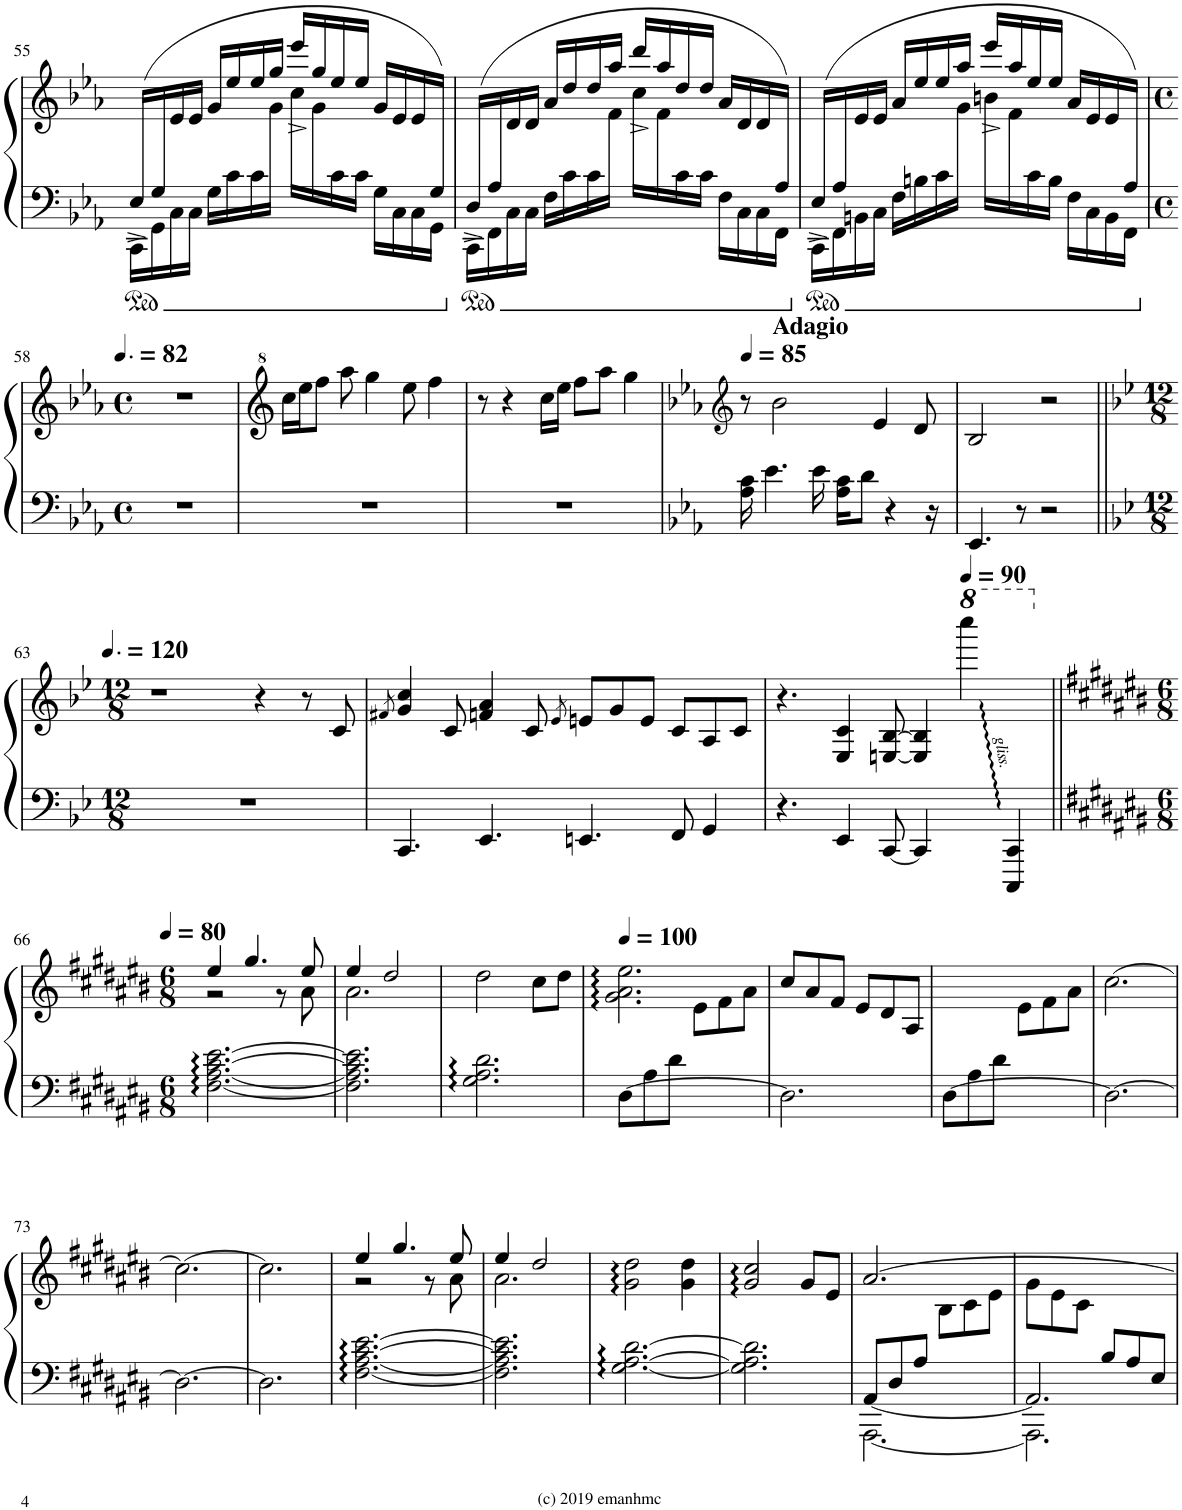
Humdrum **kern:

**kern	**kern
*part1	*part1
*staff2	*staff1
*I"Piano	*
*I'Pno.	*
!!LO:PB:g=z
*clefF4	*clefG2
*k[b-e-a-]	*k[b-e-a-]
*M2/2	*M2/2
*met(c|)	*met(c|)
=55	=55
*^	*^
16E-^/LL	16CC\LL	8ryy	4..ryy
16G/	16GG\	.	.
16ryy	16C\	16e-/	.
.	16C\JJ	16e-/JJ	.
.	16G\LL	16g/LL	.
.	16c\	16ee-/	.
.	16c\	16ee-/	.
.	8.ryy	16gg/JJ	16g\JJ
.	.	16eee-^/LL	16cc\LL
.	.	16gg/	16g\
.	16c\	16ee-/	16ryy
.	16c\JJ	16ee-/JJ	4ryy
.	16G\LL	16g/LL	.
.	16C\	16e-/	.
.	16C\	16e-/	.
16G/JJ	16GG\JJ	16ryy	16ryy
=56	=56	=56	=56
16D^/LL	16CC\LL	8ryy	4..ryy
16A-/	16FF\	.	.
16ryy	16C\	16d/	.
.	16C\JJ	16d/JJ	.
.	16F\LL	16a-/LL	.
.	16c\	16dd/	.
.	16c\	16dd/	.
.	8.ryy	16aa-/JJ	16f\JJ
.	.	16ddd^/LL	16cc\LL
.	.	16aa-/	16f\
.	16c\	16dd/	16ryy
.	16c\JJ	16dd/JJ	4ryy
.	16F\LL	16a-/LL	.
.	16C\	16d/	.
.	16C\	16d/	.
16A-/JJ	16FF\JJ	16ryy	16ryy
=57	=57	=57	=57
16E-^/LL	16CC\LL	8ryy	4..ryy
16A-/	16FF\	.	.
16ryy	16BBn\	16e-/	.
.	16C\JJ	16e-/JJ	.
.	16F\LL	16a-/LL	.
.	16Bn\	16ee-/	.
.	16c\	16ee-/	.
.	8.ryy	16aa-/JJ	16g\JJ
.	.	16eee-^/LL	16bn\LL
.	.	16aa-/	16f\
.	16c\	16ee-/	16ryy
.	16B\JJ	16ee-/JJ	4ryy
.	16F\LL	16a-/LL	.
.	16C\	16e-/	.
.	16BB\	16e-/	.
16A-/JJ	16FF\JJ	16ryy	16ryy
*v	*v	*	*
*	*v	*v
!!LO:LB:g=z
=58	=58
*M4/4	*M4/4
*met(c)	*met(c)
*	*MM123
1r	1r
=59	=59
1r	16ccc\LL
.	16eee-\J
.	8fff\J
.	8aaa-\
.	4ggg\
.	8eee-\
.	4fff\
=60	=60
1r	8r
.	4r
.	16ccc\LL
.	16eee-\JJ
.	8fff\L
.	8aaa-\J
.	4ggg\
=61	=61
*	*clefG2
*k[b-e-a-]	*k[b-e-a-]
*	*MM85
16A-\ 16c\	8r
4.e-\	.
!	!LO:TX:a:B:t=Adagio
.	2b-\
16e-\	.
16A-\ 16c\KL	.
8d\J	.
.	4e-/
4r	.
.	8d/
16r	.
=62	=62
4.EE-/	2B-/
8r	.
2r	2r
!!LO:LB:g=z
=63||	=63||
*k[b-e-]	*k[b-e-]
*M12/8	*M12/8
*	*MM180
1.r	1.r
2ryy	4r
.	8r
.	8c/
=64	=64
.	8qf#X/
4.CC/	4g/ 4cc/
.	8c/
4.EE-/	4fn/ 4a/
.	8c/
.	8qe-/
4.EEn/	8en/L
.	8g/
.	8e/J
8FF/	8c/L
4GG/	8A/
.	8c/J
=65	=65
*^	*
4ryy	4.r	4.r
.	4EE-/	4E-/ 4c/
.	[8CC/	[8En/ [8B-/
.	4CC/]	4E/] 4B-/]
*	*	*8va
*	*	*MM90
.	2ryy	4ccccc\
4CC/ 4C/	.	4ryy
*v	*v	*
!!LO:LB:g=z
=66||	=66||
*k[f#c#g#d#a#e#b#]	*k[f#c#g#d#a#e#b#]
*M6/8	*M6/8
*X8va	*
*	*MM80
*	*^
[2.F#\ [2.A#\ [2.c#\ [2.e#\	4ee#/	2r
.	4.gg#/	.
.	.	8r
.	8ee#/	8a#\
=67	=67	=67
2.F#\] 2.A#\] 2.c#\] 2.e#\]	4ee#/	2.a#\
.	2dd#/	.
*	*v	*v
=68	=68
2.G#\ 2.A#\ 2.d#\	2dd#\
.	8cc#\L
.	8dd#\J
=69	=69
*	*MM100
*	*^
[8D#\L	2.g#\ 2.a#\ 2.ee#\	4.ryy
8A#\	.	.
8d#\J	.	.
4.ryy	.	8e#\L
.	.	8f#\
.	.	8a#\J
*	*v	*v
=70	=70
2.D#\]	8cc#/L
.	8a#/
.	8f#/J
.	8e#/L
.	8d#/
.	8A#/J
=71	=71
*	*^
[8D#\L	2.ryy	4.ryy
8A#\	.	.
8d#\J	.	.
4.ryy	.	8e#\L
.	.	8f#\
.	.	8a#\J
*	*v	*v
=72	=72
2.D#\_	[2.cc#\
!!LO:LB:g=z
=73	=73
2.D#\_	2.cc#\_
=74	=74
2.D#\]	2.cc#\]
=75	=75
*	*^
[2.F#\ [2.A#\ [2.c#\ [2.e#\	4ee#/	2r
.	4.gg#/	.
.	.	8r
.	8ee#/	8a#\
=76	=76	=76
2.F#\] 2.A#\] 2.c#\] 2.e#\]	4ee#/	2.a#\
.	2dd#/	.
*	*v	*v
=77	=77
[2.G#\ [2.A#\ [2.d#\	2g#\ 2dd#\
.	4g#\ 4dd#\
=78	=78
2.G#\] 2.A#\] 2.d#\]	2g#/ 2cc#/
.	8g#/L
.	8e#/J
=79	=79
*^	*^
[<8AA#/L	[2.AAA#\	[>2.a#/	4.ryy
8D#/	.	.	.
8A#/J	.	.	.
4.ryy	.	.	8B#\L
.	.	.	8c#\
.	.	.	8e#\J
*	*	*v	*v
=80	=80	=80
*	*^	*
4.ryy	2.AA#/]	2.AAA#\]	8g#\L
.	.	.	8e#\
.	.	.	8c#\J
8B#/L	.	.	4.ryy
8A#/	.	.	.
8E#/J	.	.	.
*v	*v	*v	*
=	=
*-	*-
